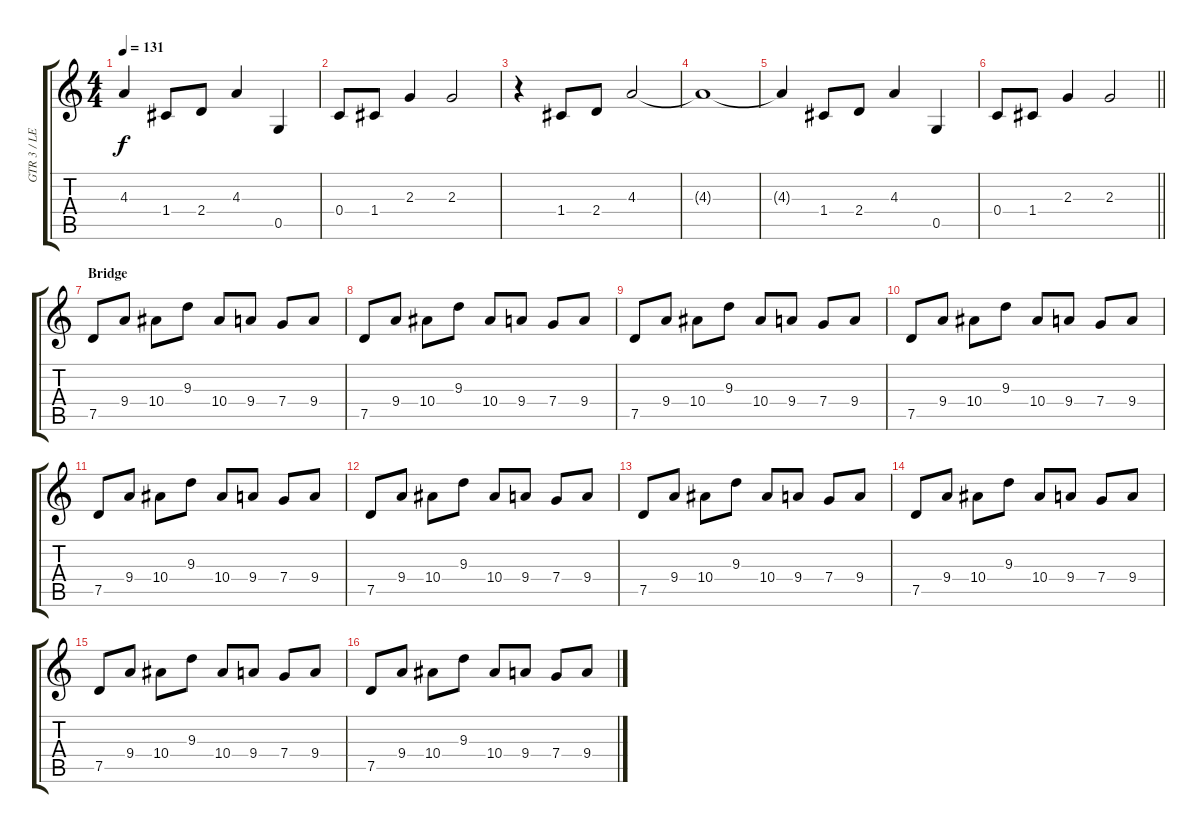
\track ("GTR 3 / LEAD" "GTR 3 / LE") {instrument distortionguitar}
\staff {score tabs}
\tuning (D4 A3 F3 C3 G2 D2) {hide}
\ts (4 4)
\tempo 131
\clef g2
\ks c
4.3{t}.4{dy f} 1.4.8 2.4.8 4.3.4 0.5.4 |
0.4.8 1.4.8 2.3.4 2.3.2 |
r.4 1.4.8 2.4.8 4.3.2 |
4.3{t}.1 |
4.3{t}.4 1.4.8 2.4.8 4.3.4 0.5.4 |
\barLineRight lightlight
0.4.8 1.4.8 2.3.4 2.3.2 |
\section ("" "Bridge")
7.5.8 9.4.8 10.4.8 9.3.8 10.4.8 9.4.8 7.4.8 9.4.8 |
7.5.8 9.4.8 10.4.8 9.3.8 10.4.8 9.4.8 7.4.8 9.4.8 |
7.5.8 9.4.8 10.4.8 9.3.8 10.4.8 9.4.8 7.4.8 9.4.8 |
7.5.8 9.4.8 10.4.8 9.3.8 10.4.8 9.4.8 7.4.8 9.4.8 |
7.5.8 9.4.8 10.4.8 9.3.8 10.4.8 9.4.8 7.4.8 9.4.8 |
7.5.8 9.4.8 10.4.8 9.3.8 10.4.8 9.4.8 7.4.8 9.4.8 |
7.5.8 9.4.8 10.4.8 9.3.8 10.4.8 9.4.8 7.4.8 9.4.8 |
7.5.8 9.4.8 10.4.8 9.3.8 10.4.8 9.4.8 7.4.8 9.4.8 |
7.5.8 9.4.8 10.4.8 9.3.8 10.4.8 9.4.8 7.4.8 9.4.8 |
7.5.8 9.4.8 10.4.8 9.3.8 10.4.8 9.4.8 7.4.8 9.4.8
